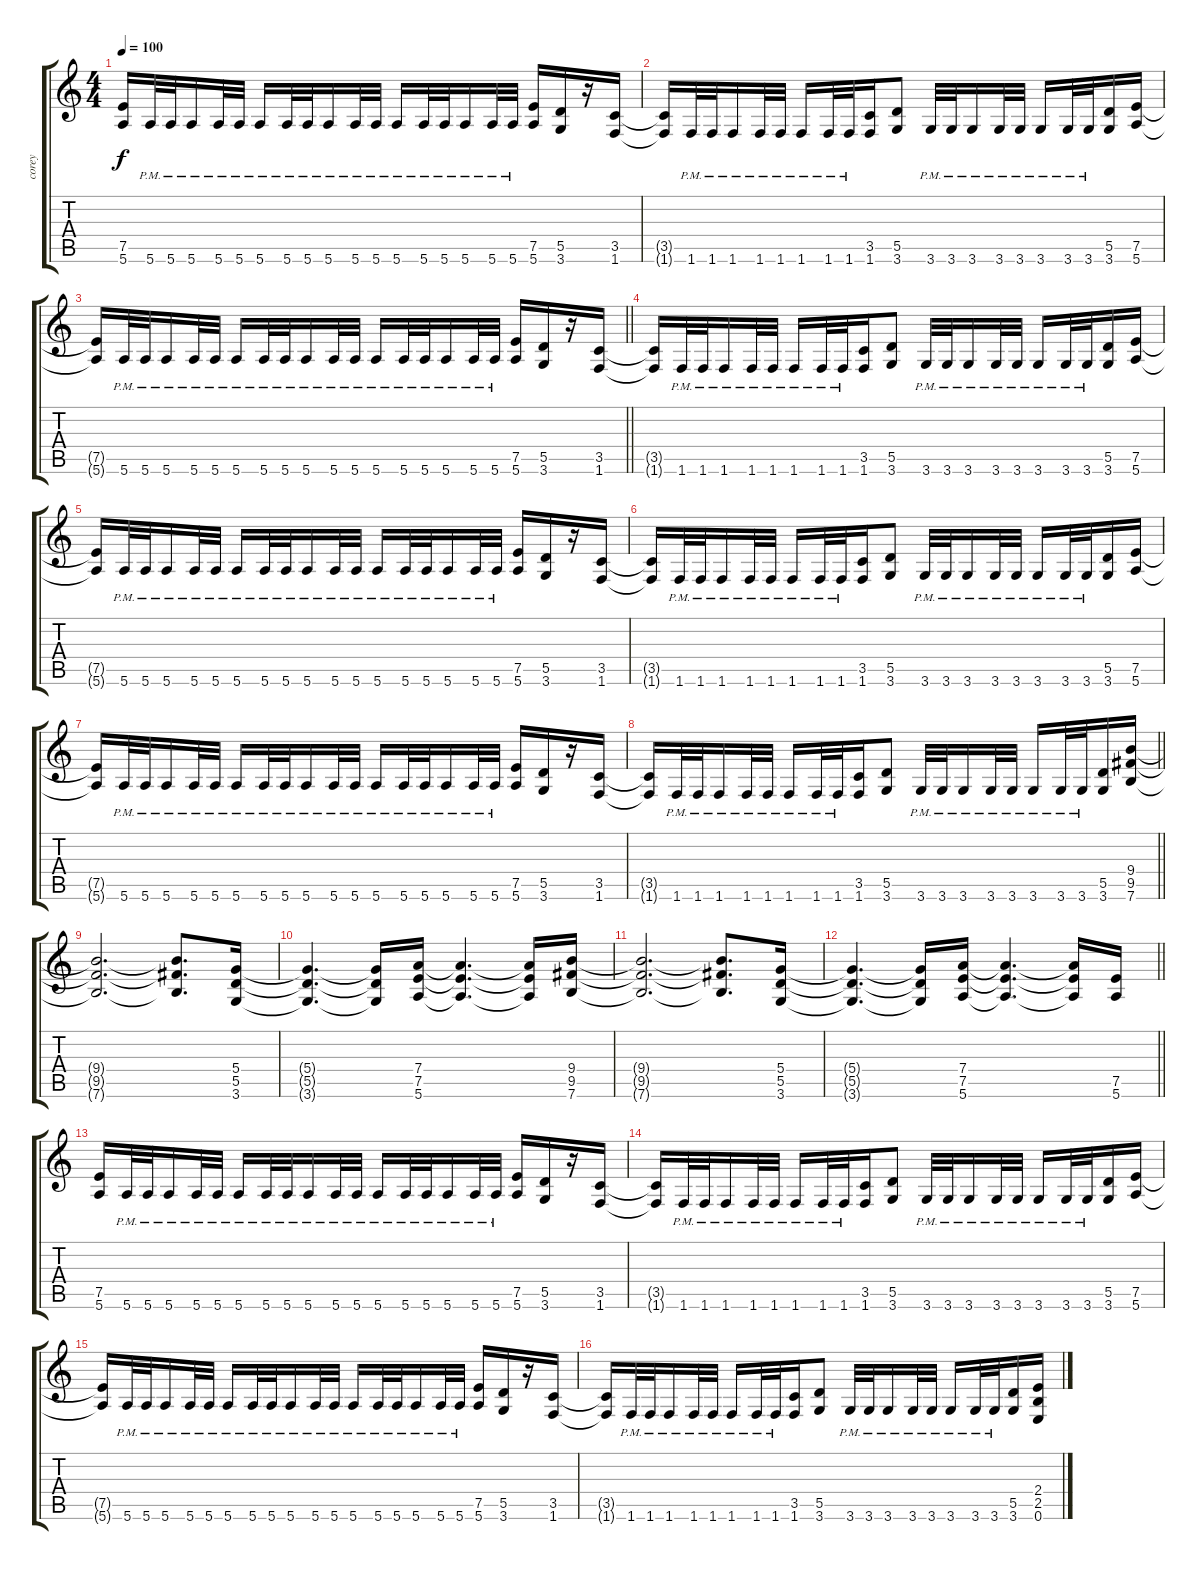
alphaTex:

\track ("corey" "corey") {instrument distortionguitar}
\staff {score tabs}
\tuning (E4 B3 G3 D3 A2 E2) {hide}
\ts (4 4)
\tempo 100
\clef g2
\ks c
(7.5{t} 5.6{t}).16{dy f} 5.6{pm}.32 5.6{pm}.32 5.6{pm}.16 5.6{pm}.32 5.6{pm}.32 5.6{pm}.16 5.6{pm}.32 5.6{pm}.32 5.6{pm}.16 5.6{pm}.32 5.6{pm}.32 5.6{pm}.16 5.6{pm}.32 5.6{pm}.32 5.6{pm}.16 5.6{pm}.32 5.6{pm}.32 (7.5 5.6).16 (5.5 3.6).16 r.16 (3.5 1.6).16 |
(3.5{t} 1.6{t}).16 1.6{pm}.32 1.6{pm}.32 1.6{pm}.16 1.6{pm}.32 1.6{pm}.32 1.6{pm}.16 1.6{pm}.32 1.6{pm}.32 (3.5 1.6).16 (5.5 3.6).8 3.6{pm}.32 3.6{pm}.32 3.6{pm}.16 3.6{pm}.32 3.6{pm}.32 3.6{pm}.16 3.6{pm}.32 3.6{pm}.32 (5.5 3.6).16 (7.5 5.6).16 |
\barLineRight lightlight
(7.5{t} 5.6{t}).16 5.6{pm}.32 5.6{pm}.32 5.6{pm}.16 5.6{pm}.32 5.6{pm}.32 5.6{pm}.16 5.6{pm}.32 5.6{pm}.32 5.6{pm}.16 5.6{pm}.32 5.6{pm}.32 5.6{pm}.16 5.6{pm}.32 5.6{pm}.32 5.6{pm}.16 5.6{pm}.32 5.6{pm}.32 (7.5 5.6).16 (5.5 3.6).16 r.16 (3.5 1.6).16 |
(3.5{t} 1.6{t}).16 1.6{pm}.32 1.6{pm}.32 1.6{pm}.16 1.6{pm}.32 1.6{pm}.32 1.6{pm}.16 1.6{pm}.32 1.6{pm}.32 (3.5 1.6).16 (5.5 3.6).8 3.6{pm}.32 3.6{pm}.32 3.6{pm}.16 3.6{pm}.32 3.6{pm}.32 3.6{pm}.16 3.6{pm}.32 3.6{pm}.32 (5.5 3.6).16 (7.5 5.6).16 |
(7.5{t} 5.6{t}).16 5.6{pm}.32 5.6{pm}.32 5.6{pm}.16 5.6{pm}.32 5.6{pm}.32 5.6{pm}.16 5.6{pm}.32 5.6{pm}.32 5.6{pm}.16 5.6{pm}.32 5.6{pm}.32 5.6{pm}.16 5.6{pm}.32 5.6{pm}.32 5.6{pm}.16 5.6{pm}.32 5.6{pm}.32 (7.5 5.6).16 (5.5 3.6).16 r.16 (3.5 1.6).16 |
(3.5{t} 1.6{t}).16 1.6{pm}.32 1.6{pm}.32 1.6{pm}.16 1.6{pm}.32 1.6{pm}.32 1.6{pm}.16 1.6{pm}.32 1.6{pm}.32 (3.5 1.6).16 (5.5 3.6).8 3.6{pm}.32 3.6{pm}.32 3.6{pm}.16 3.6{pm}.32 3.6{pm}.32 3.6{pm}.16 3.6{pm}.32 3.6{pm}.32 (5.5 3.6).16 (7.5 5.6).16 |
(7.5{t} 5.6{t}).16 5.6{pm}.32 5.6{pm}.32 5.6{pm}.16 5.6{pm}.32 5.6{pm}.32 5.6{pm}.16 5.6{pm}.32 5.6{pm}.32 5.6{pm}.16 5.6{pm}.32 5.6{pm}.32 5.6{pm}.16 5.6{pm}.32 5.6{pm}.32 5.6{pm}.16 5.6{pm}.32 5.6{pm}.32 (7.5 5.6).16 (5.5 3.6).16 r.16 (3.5 1.6).16 |
\barLineRight lightlight
(3.5{t} 1.6{t}).16 1.6{pm}.32 1.6{pm}.32 1.6{pm}.16 1.6{pm}.32 1.6{pm}.32 1.6{pm}.16 1.6{pm}.32 1.6{pm}.32 (3.5 1.6).16 (5.5 3.6).8 3.6{pm}.32 3.6{pm}.32 3.6{pm}.16 3.6{pm}.32 3.6{pm}.32 3.6{pm}.16 3.6{pm}.32 3.6{pm}.32 (5.5 3.6).16 (9.4 9.5 7.6).16 |
(9.4{t} 9.5{t} 7.6{t}).2{d} (9.4{t} 9.5{t} 7.6{t}).8{d} (5.4 5.5 3.6).16 |
(5.4{t} 5.5{t} 3.6{t}).4{d} (5.4{t} 5.5{t} 3.6{t}).16 (7.4 7.5 5.6).16 (7.4{t} 7.5{t} 5.6{t}).4{d} (7.4{t} 7.5{t} 5.6{t}).16 (9.4 9.5 7.6).16 |
(9.4{t} 9.5{t} 7.6{t}).2{d} (9.4{t} 9.5{t} 7.6{t}).8{d} (5.4 5.5 3.6).16 |
\barLineRight lightlight
(5.4{t} 5.5{t} 3.6{t}).4{d} (5.4{t} 5.5{t} 3.6{t}).16 (7.4 7.5 5.6).16 (7.4{t} 7.5{t} 5.6{t}).4{d} (7.4{t} 7.5{t} 5.6{t}).16 (7.5 5.6).16 |
(7.5 5.6).16 5.6{pm}.32 5.6{pm}.32 5.6{pm}.16 5.6{pm}.32 5.6{pm}.32 5.6{pm}.16 5.6{pm}.32 5.6{pm}.32 5.6{pm}.16 5.6{pm}.32 5.6{pm}.32 5.6{pm}.16 5.6{pm}.32 5.6{pm}.32 5.6{pm}.16 5.6{pm}.32 5.6{pm}.32 (7.5 5.6).16 (5.5 3.6).16 r.16 (3.5 1.6).16 |
(3.5{t} 1.6{t}).16 1.6{pm}.32 1.6{pm}.32 1.6{pm}.16 1.6{pm}.32 1.6{pm}.32 1.6{pm}.16 1.6{pm}.32 1.6{pm}.32 (3.5 1.6).16 (5.5 3.6).8 3.6{pm}.32 3.6{pm}.32 3.6{pm}.16 3.6{pm}.32 3.6{pm}.32 3.6{pm}.16 3.6{pm}.32 3.6{pm}.32 (5.5 3.6).16 (7.5 5.6).16 |
(7.5{t} 5.6{t}).16 5.6{pm}.32 5.6{pm}.32 5.6{pm}.16 5.6{pm}.32 5.6{pm}.32 5.6{pm}.16 5.6{pm}.32 5.6{pm}.32 5.6{pm}.16 5.6{pm}.32 5.6{pm}.32 5.6{pm}.16 5.6{pm}.32 5.6{pm}.32 5.6{pm}.16 5.6{pm}.32 5.6{pm}.32 (7.5 5.6).16 (5.5 3.6).16 r.16 (3.5 1.6).16 |
(3.5{t} 1.6{t}).16 1.6{pm}.32 1.6{pm}.32 1.6{pm}.16 1.6{pm}.32 1.6{pm}.32 1.6{pm}.16 1.6{pm}.32 1.6{pm}.32 (3.5 1.6).16 (5.5 3.6).8 3.6{pm}.32 3.6{pm}.32 3.6{pm}.16 3.6{pm}.32 3.6{pm}.32 3.6{pm}.16 3.6{pm}.32 3.6{pm}.32 (5.5 3.6).16 (2.4 2.5 0.6).16
